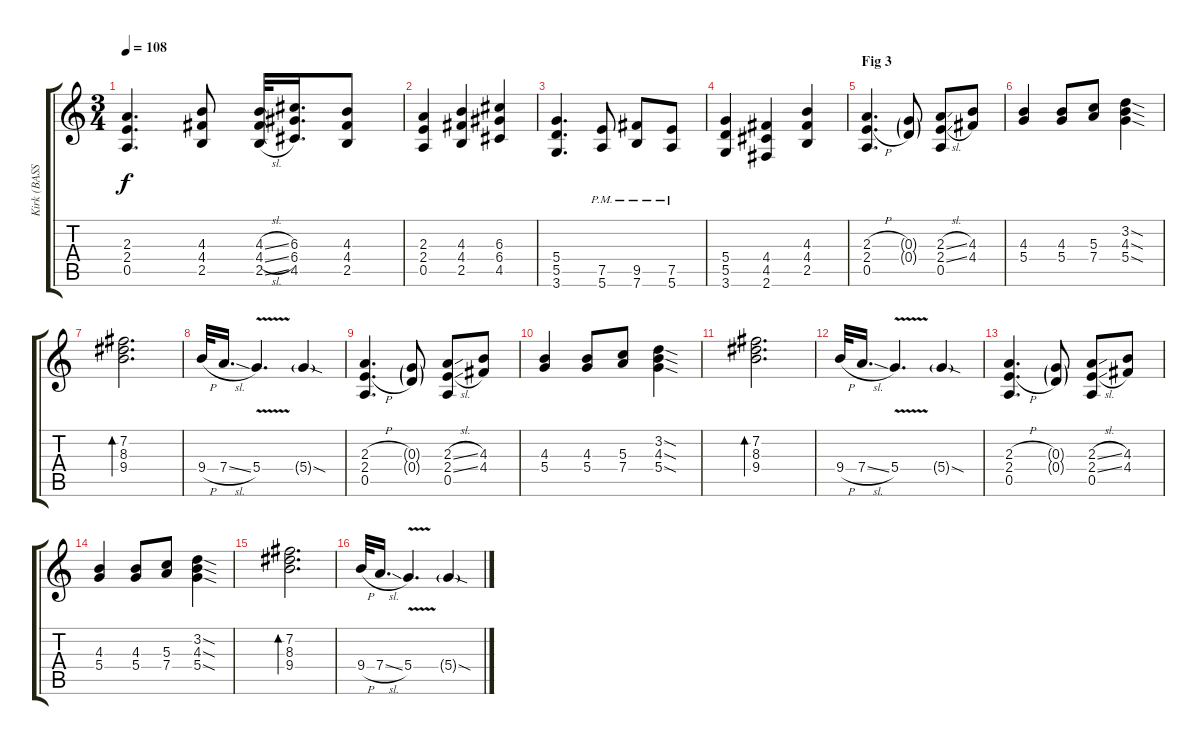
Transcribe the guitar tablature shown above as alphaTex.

\track ("Kirk (BASS)" "Kirk (BASS") {instrument acousticguitarsteel}
\staff {score tabs}
\tuning (E4 B3 G3 D3 A2 E2) {hide}
\ts (3 4)
\tempo 108
\clef g2
\ks c
(2.3 2.4 0.5).4{d dy f} (4.3 4.4 2.5).8 (4.3{sl} 4.4{sl} 2.5{sl}).32 (6.3 6.4 4.5).16{d} (4.3 4.4 2.5).8 |
(2.3 2.4 0.5).4 (4.3 4.4 2.5).4 (6.3 6.4 4.5).4 |
(5.4 5.5 3.6).4{d} (7.5{pm} 5.6{pm}).8 (9.5{pm} 7.6{pm}).8 (7.5{pm} 5.6{pm}).8 |
(5.4 5.5 3.6).4 (4.4 4.5 2.6).4 (4.3 4.4 2.5).4 |
\section ("" "Fig 3")
(2.3{h} 2.4{h} 0.5).4{d} (0.3{g} 0.4{g}).8 (2.3{sl} 2.4{sl} 0.5).8 (4.3 4.4).8 |
(4.3 5.4).4 (4.3 5.4).8 (5.3 7.4).8 (3.2{sod} 4.3{sod} 5.4{sod}).4 |
(7.2 8.3 9.4).2{d bd 120} |
9.4{h}.32 7.4{sl}.16{d} 5.4{v}.4{d} 5.4{sod g}.4 |
(2.3{h} 2.4{h} 0.5).4{d} (0.3{g} 0.4{g}).8 (2.3{sl} 2.4{sl} 0.5).8 (4.3 4.4).8 |
(4.3 5.4).4 (4.3 5.4).8 (5.3 7.4).8 (3.2{sod} 4.3{sod} 5.4{sod}).4 |
(7.2 8.3 9.4).2{d bd 120} |
9.4{h}.32 7.4{sl}.16{d} 5.4{v}.4{d} 5.4{sod g}.4 |
(2.3{h} 2.4{h} 0.5).4{d} (0.3{g} 0.4{g}).8 (2.3{sl} 2.4{sl} 0.5).8 (4.3 4.4).8 |
(4.3 5.4).4 (4.3 5.4).8 (5.3 7.4).8 (3.2{sod} 4.3{sod} 5.4{sod}).4 |
(7.2 8.3 9.4).2{d bd 120} |
9.4{h}.32 7.4{sl}.16{d} 5.4{v}.4{d} 5.4{sod g}.4
